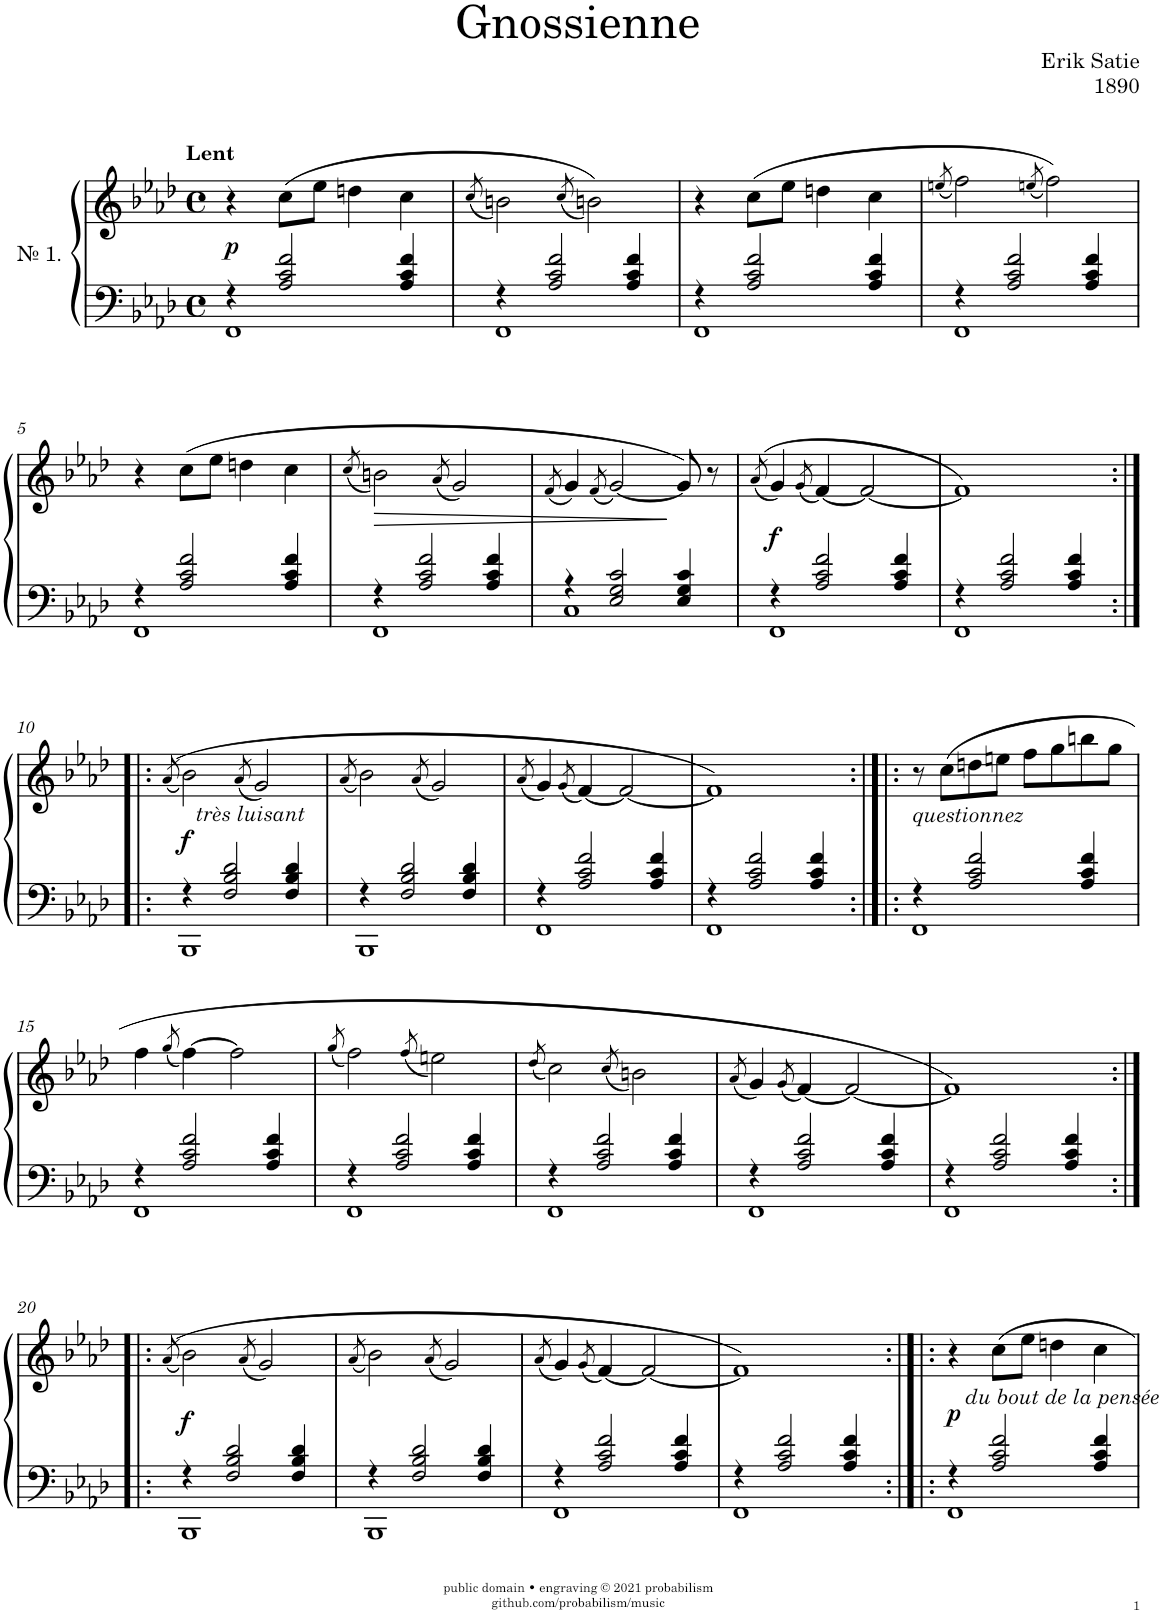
**kern	**kern	**dynam
*part1	*part1	*part1
*staff2	*staff1	*staff1/2
*I"№ 1.	*	*
*clefF4	*clefG2	*
*k[b-e-a-d-]	*k[b-e-a-d-]	*
*M4/4	*M4/4	*
*met(c)	*met(c)	*
=1	=1	=1
*^	*	*
!	!	!LO:TX:a:B:t=Lent	!
!	!	!	!LO:DY:b
4r	1FF	4r	p
2A-/ 2c/ 2f/	.	(8cc\L	.
.	.	8ee-\J	.
.	.	4ddn\	.
4A-/ 4c/ 4f/	.	4cc\	.
=2	=2	=2	=2
.	.	(8qcc/	.
4r	1FF	2bn\)	.
2A-/ 2c/ 2f/	.	.	.
.	.	(8qcc/	.
.	.	2bn\))	.
4A-/ 4c/ 4f/	.	.	.
=3	=3	=3	=3
4r	1FF	4r	.
2A-/ 2c/ 2f/	.	(8cc\L	.
.	.	8ee-\J	.
.	.	4ddn\	.
4A-/ 4c/ 4f/	.	4cc\	.
=4	=4	=4	=4
.	.	(8qeen/	.
4r	1FF	2ff\)	.
2A-/ 2c/ 2f/	.	.	.
.	.	(8qeen/	.
.	.	2ff\))	.
4A-/ 4c/ 4f/	.	.	.
!!LO:LB:g=z
=5	=5	=5	=5
4r	1FF	4r	.
2A-/ 2c/ 2f/	.	(8cc\L	.
.	.	8ee-\J	.
.	.	4ddn\	.
4A-/ 4c/ 4f/	.	4cc\	.
=6	=6	=6	=6
.	.	(8qcc/	.
4r	1FF	2bn\)	.
2A-/ 2c/ 2f/	.	.	.
.	.	(8qa-/	.
.	.	2g/)	.
4A-/ 4c/ 4f/	.	.	.
=7	=7	=7	=7
.	.	(8qf/	.
4r	1C	4g/)	.
.	.	(8qf/	.
2E-/ 2G/ 2c/	.	[2g/)	.
4E-/ 4G/ 4c/	.	8g/])	.
.	.	8r	.
=8	=8	=8	=8
.	.	((>8qa-/	.
!	!	!	!LO:DY:b
4r	1FF	4g/)	f
.	.	(8qg/	.
2A-/ 2c/ 2f/	.	[4f/)	.
.	.	2f/_	.
4A-/ 4c/ 4f/	.	.	.
=9	=9	=9	=9
4r	1FF	1f])	.
2A-/ 2c/ 2f/	.	.	.
4A-/ 4c/ 4f/	.	.	.
!!LO:LB:g=z
=10:|!|:	=10:|!|:	=10:|!|:	=10:|!|:
.	.	((8qa-/	.
!	!	!LO:TX:b:i:t=très luisant	!
!	!	!	!LO:DY:b
4r	1BBB-	2b-\)	f
2F/ 2B-/ 2d-/	.	.	.
.	.	(8qa-/	.
.	.	2g/)	.
4F/ 4B-/ 4d-/	.	.	.
=11	=11	=11	=11
.	.	(8qa-/	.
4r	1BBB-	2b-\)	.
2F/ 2B-/ 2d-/	.	.	.
.	.	(8qa-/	.
.	.	2g/)	.
4F/ 4B-/ 4d-/	.	.	.
=12	=12	=12	=12
.	.	(8qa-/	.
4r	1FF	4g/)	.
.	.	(8qg/	.
2A-/ 2c/ 2f/	.	[4f/)	.
.	.	2f/_	.
4A-/ 4c/ 4f/	.	.	.
=13	=13	=13	=13
4r	1FF	1f])	.
2A-/ 2c/ 2f/	.	.	.
4A-/ 4c/ 4f/	.	.	.
=14:|!|:	=14:|!|:	=14:|!|:	=14:|!|:
!	!	!LO:TX:b:i:t=questionnez	!
4r	1FF	8r	.
.	.	(8cc\L	.
2A-/ 2c/ 2f/	.	8ddn\	.
.	.	8een\J	.
.	.	8ff\L	.
.	.	8gg\	.
4A-/ 4c/ 4f/	.	8bbn\	.
.	.	8gg\J	.
!!LO:LB:g=z
=15	=15	=15	=15
4r	1FF	4ff\	.
.	.	(8qgg/	.
2A-/ 2c/ 2f/	.	[4ff\)	.
.	.	2ff\]	.
4A-/ 4c/ 4f/	.	.	.
=16	=16	=16	=16
.	.	(8qgg/	.
4r	1FF	2ff\)	.
2A-/ 2c/ 2f/	.	.	.
.	.	(8qff/	.
.	.	2een\)	.
4A-/ 4c/ 4f/	.	.	.
=17	=17	=17	=17
.	.	(8qdd-/	.
4r	1FF	2cc\)	.
2A-/ 2c/ 2f/	.	.	.
.	.	(8qcc/	.
.	.	2bn\)	.
4A-/ 4c/ 4f/	.	.	.
=18	=18	=18	=18
.	.	(8qa-/	.
4r	1FF	4g/)	.
.	.	(8qg/	.
2A-/ 2c/ 2f/	.	[4f/)	.
.	.	2f/_	.
4A-/ 4c/ 4f/	.	.	.
=19	=19	=19	=19
4r	1FF	1f])	.
2A-/ 2c/ 2f/	.	.	.
4A-/ 4c/ 4f/	.	.	.
!!LO:LB:g=z
=20:|!|:	=20:|!|:	=20:|!|:	=20:|!|:
.	.	((8qa-/	.
!	!	!	!LO:DY:b
4r	1BBB-	2b-\)	f
2F/ 2B-/ 2d-/	.	.	.
.	.	(8qa-/	.
.	.	2g/)	.
4F/ 4B-/ 4d-/	.	.	.
=21	=21	=21	=21
.	.	(8qa-/	.
4r	1BBB-	2b-\)	.
2F/ 2B-/ 2d-/	.	.	.
.	.	(8qa-/	.
.	.	2g/)	.
4F/ 4B-/ 4d-/	.	.	.
=22	=22	=22	=22
.	.	(8qa-/	.
4r	1FF	4g/)	.
.	.	(8qg/	.
2A-/ 2c/ 2f/	.	[4f/)	.
.	.	2f/_	.
4A-/ 4c/ 4f/	.	.	.
=23	=23	=23	=23
4r	1FF	1f])	.
2A-/ 2c/ 2f/	.	.	.
4A-/ 4c/ 4f/	.	.	.
=24:|!|:	=24:|!|:	=24:|!|:	=24:|!|:
!	!	!LO:TX:b:i:t=du bout de la pensée	!
!	!	!	!LO:DY:b
4r	1FF	4r	p
2A-/ 2c/ 2f/	.	8cc\L	.
.	.	8ee-\J	.
.	.	4ddn\	.
4A-/ 4c/ 4f/	.	4cc\	.
*v	*v	*	*
=	=	=
*-	*-	*-
